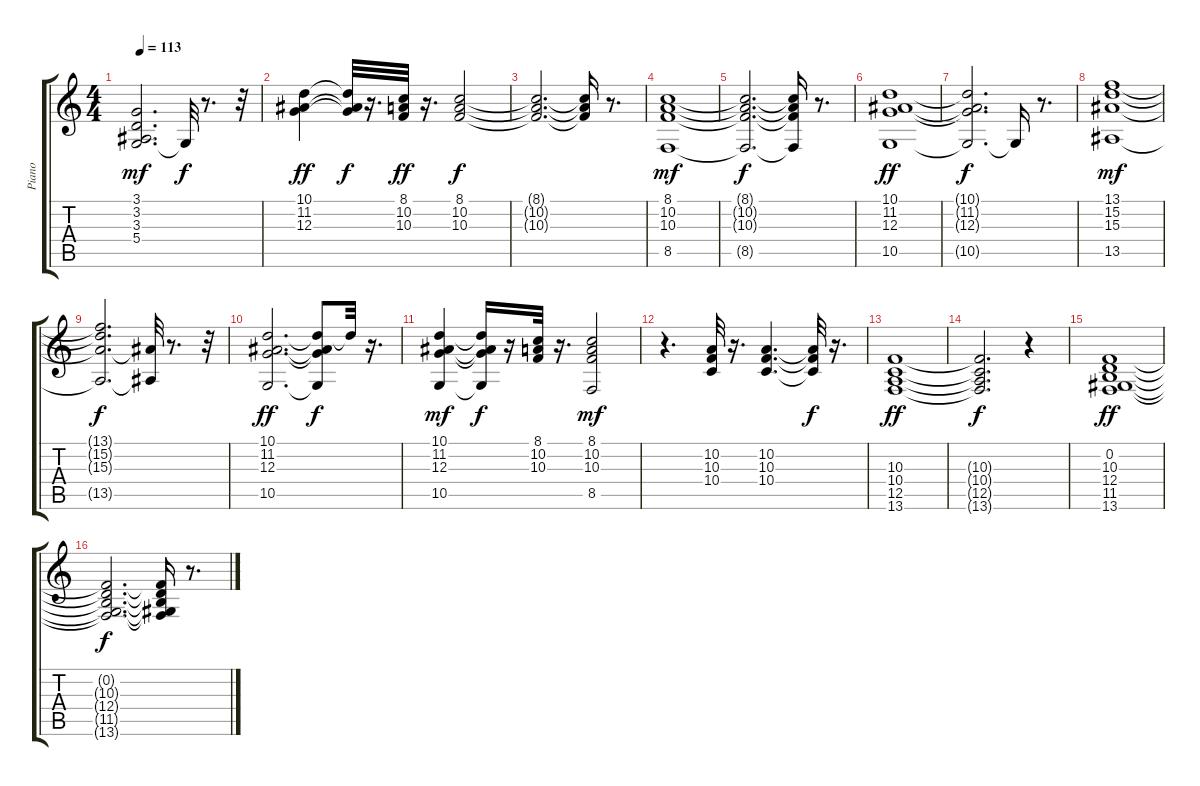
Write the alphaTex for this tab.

\track ("Piano" "Piano") {instrument honkytonkpiano}
\staff {score tabs}
\tuning (E4 B3 G3 D3 A2 E2) {hide}
\ts (4 4)
\tempo 113
\clef g2
\ks c
(3.1 3.2 3.3 5.4).2{d dy mf} 5.4{t}.32{dy f} r.8{d} r.32 |
(10.1 11.2 12.3).4{dy ff} (10.1{t} 11.2{t} 12.3{t}).32{dy f} r.16{d} (8.1 10.2 10.3).32{dy ff} r.16{d} (8.1 10.2 10.3).2{dy f} |
(8.1{t} 10.2{t} 10.3{t}).2{d} (8.1{t} 10.2{t} 10.3{t}).16 r.8{d} |
(8.1 10.2 10.3 8.5).1{dy mf} |
(8.1{t} 10.2{t} 10.3{t} 8.5{t}).2{d dy f} (8.1{t} 10.2{t} 10.3{t} 8.5{t}).16 r.8{d} |
(10.1 11.2 12.3 10.5).1{dy ff} |
(10.1{t} 11.2{t} 12.3{t} 10.5{t}).2{d dy f} 10.5{t}.16 r.8{d} |
(13.1 15.2 15.3 13.5).1{dy mf} |
(13.1{t} 15.2{t} 15.3{t} 13.5{t}).2{d dy f} (15.3{t} 13.5{t}).32 r.8{d} r.32 |
(10.1 11.2 12.3 10.5).2{d dy ff} (10.1{t} 11.2{t} 12.3{t} 10.5{t}).8{dy f} 10.1{t}.32 r.16{d} |
(10.1 11.2 12.3 10.5).4{dy mf} (10.1{t} 11.2{t} 12.3{t} 10.5{t}).16{dy f} r.16 (8.1 10.2 10.3).32 r.16{d} (8.1 10.2 10.3 8.5).2{dy mf} |
r.4{d} (10.2 10.3 10.4).32 r.16{d} (10.2 10.3 10.4).4{d} (10.2{t} 10.3{t} 10.4{t}).32{dy f} r.16{d} |
(10.3 10.4 12.5 13.6).1{dy ff} |
(10.3{t} 10.4{t} 12.5{t} 13.6{t}).2{d dy f} r.4 |
(0.2 10.3 12.4 11.5 13.6).1{dy ff} |
(0.2{t} 10.3{t} 12.4{t} 11.5{t} 13.6{t}).2{d dy f} (0.2{t} 10.3{t} 12.4{t} 11.5{t} 13.6{t}).16 r.8{d}
